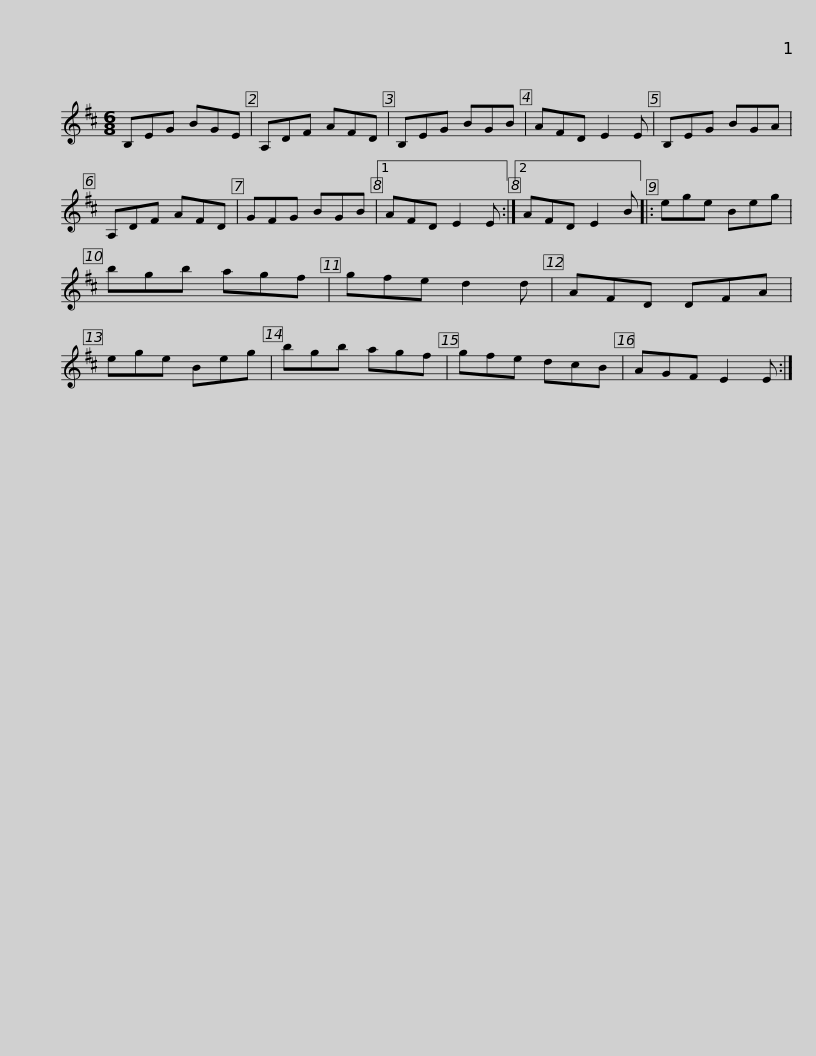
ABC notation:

X:1
L:1/8
M:6/8
I:linebreak $
K:D
V:1 treble
V:1
 B,EG BGE | A,DF AFD | B,EG BGB | AFD E2 E | B,EG BGA | %5
 A,DF AFD | GFG BGB |1$ AFD E2 E :|2 AFD E2 B |: ege Beg | %10
 bgb agf | gfe d2 d | AFD DFA | ege Beg |$ bgb agf | %15
 gfe dcB | AGF E2 E :| %17
